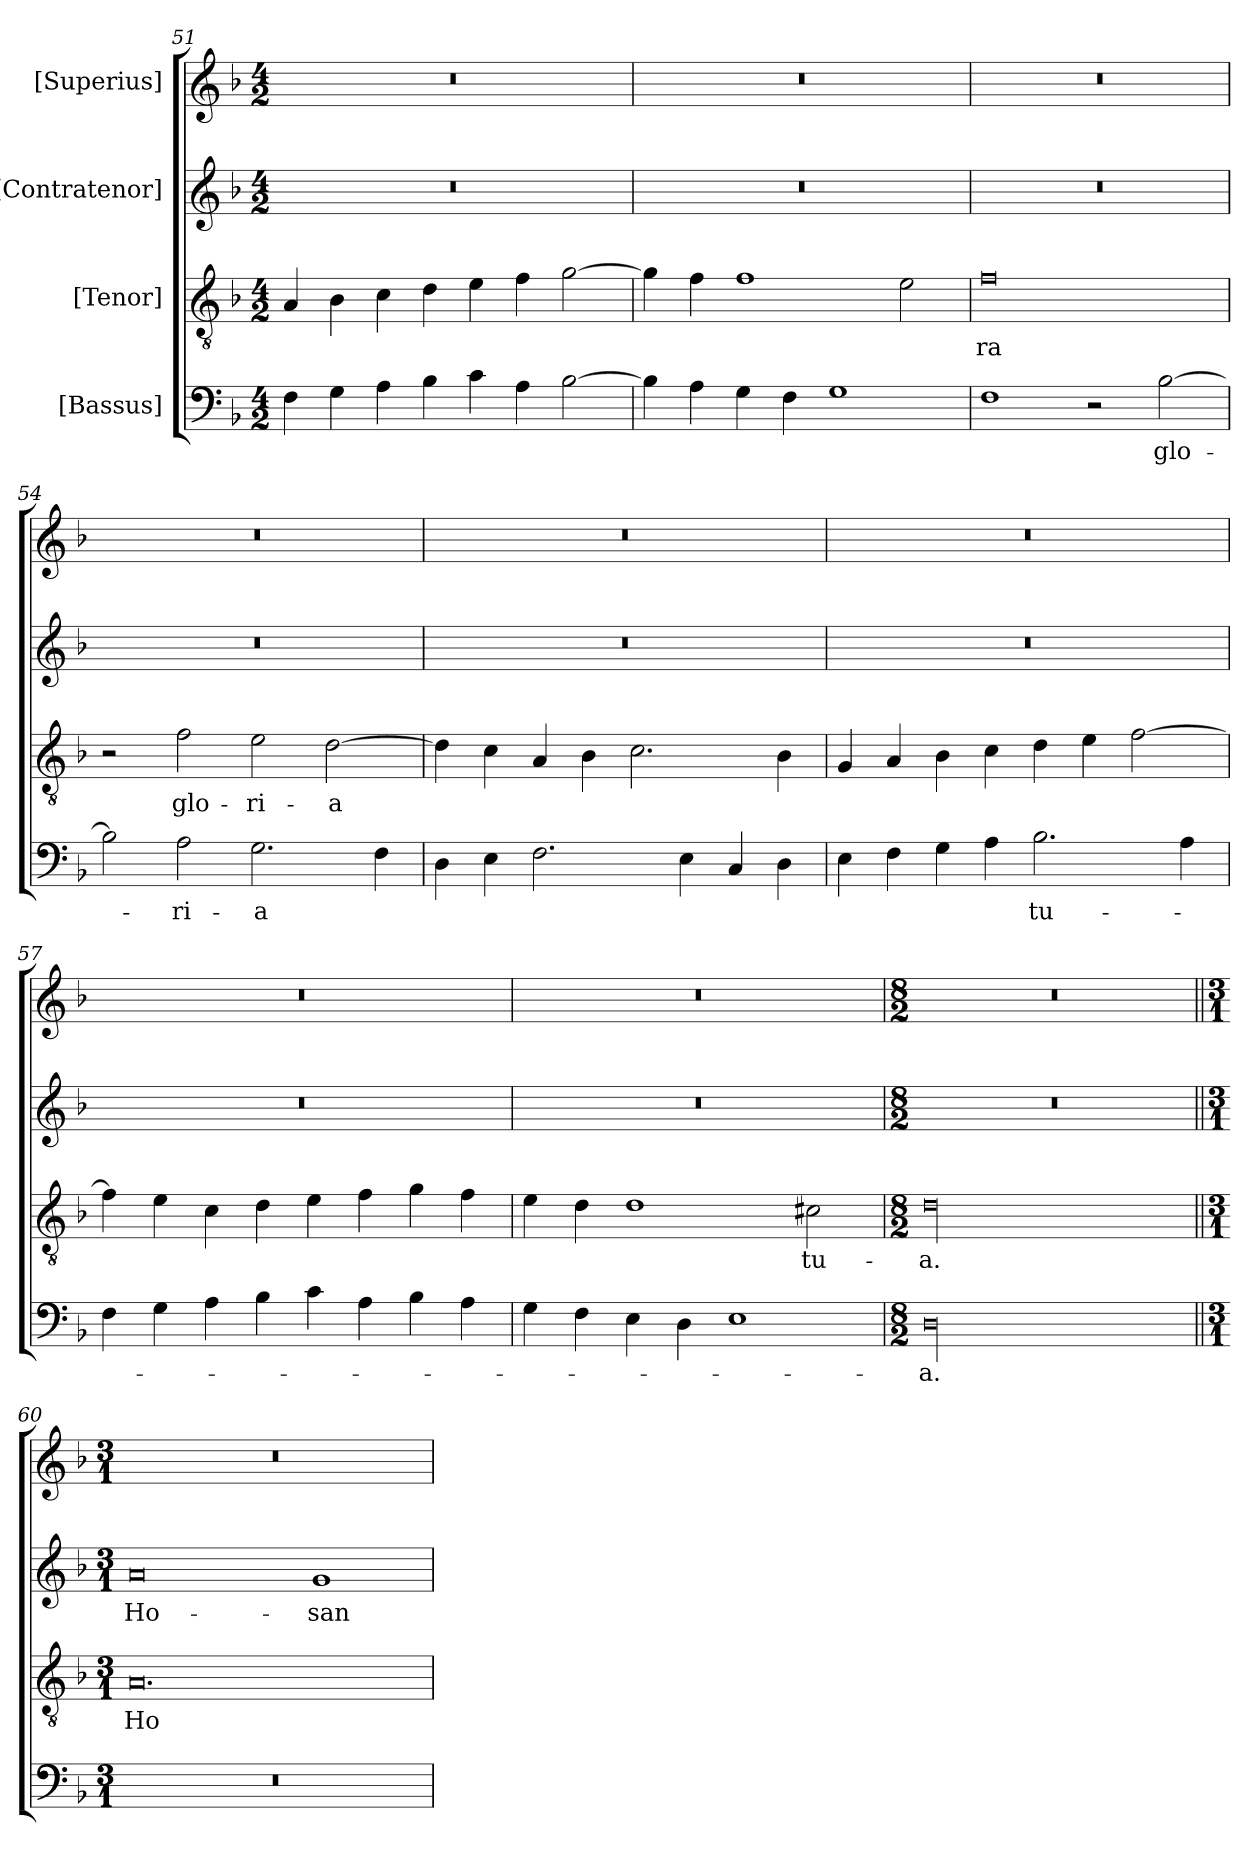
**kern	**text	**kern	**text	**kern	**text	**kern
*part4	*part4	*part3	*part3	*part2	*part2	*part1
*staff4	*staff4	*staff3	*staff3	*staff2	*staff2	*staff1
*I"[Bassus]	*	*I"[Tenor]	*	*I"[Contratenor]	*	*I"[Superius]
*clefF4	*	*clefGv2	*	*clefG2	*	*clefG2
*k[b-]	*	*k[b-]	*	*k[b-]	*	*k[b-]
*M4/2	*	*M4/2	*	*M4/2	*	*M4/2
=51	=51	=51	=51	=51	=51	=51
4F\	.	4A/	.	0r	.	0r
4G\	.	4B-\	.	.	.	.
4A\	.	4c\	.	.	.	.
4B-\	.	4d\	.	.	.	.
4c\	.	4e\	.	.	.	.
4A\	.	4f\	.	.	.	.
[2B-\	.	[2g\	.	.	.	.
=52	=52	=52	=52	=52	=52	=52
4B-\]	.	4g\]	.	0r	.	0r
4A\	.	4f\	.	.	.	.
4G\	.	1f\	.	.	.	.
4F\	.	.	.	.	.	.
1G\	.	.	.	.	.	.
.	.	2e\	.	.	.	.
=53	=53	=53	=53	=53	=53	=53
1F\	.	0f\	-ra	0r	.	0r
2r	.	.	.	.	.	.
[2B-\	glo-	.	.	.	.	.
=54	=54	=54	=54	=54	=54	=54
2B-\]	.	2r	.	0r	.	0r
2A\	-ri-	2f\	glo-	.	.	.
2.G\	-a	2e\	-ri-	.	.	.
.	.	[2d\	-a	.	.	.
4F\	.	.	.	.	.	.
=55	=55	=55	=55	=55	=55	=55
4D\	.	4d\]	.	0r	.	0r
4E\	.	4c\	.	.	.	.
2.F\	.	4A/	.	.	.	.
.	.	4B-\	.	.	.	.
.	.	2.c\	.	.	.	.
4E\	.	.	.	.	.	.
4C/	.	.	.	.	.	.
4D\	.	4B-\	.	.	.	.
=56	=56	=56	=56	=56	=56	=56
4E\	.	4G/	.	0r	.	0r
4F\	.	4A/	.	.	.	.
4G\	.	4B-\	.	.	.	.
4A\	.	4c\	.	.	.	.
2.B-\	tu-	4d\	.	.	.	.
.	.	4e\	.	.	.	.
.	.	[2f\	.	.	.	.
4A\	.	.	.	.	.	.
=57	=57	=57	=57	=57	=57	=57
4F\	.	4f\]	.	0r	.	0r
4G\	.	4e\	.	.	.	.
4A\	.	4c\	.	.	.	.
4B-\	.	4d\	.	.	.	.
4c\	.	4e\	.	.	.	.
4A\	.	4f\	.	.	.	.
4B-\	.	4g\	.	.	.	.
4A\	.	4f\	.	.	.	.
=58	=58	=58	=58	=58	=58	=58
4G\	.	4e\	.	0r	.	0r
4F\	.	4d\	.	.	.	.
4E\	.	1d\	.	.	.	.
4D\	.	.	.	.	.	.
1E\	.	.	.	.	.	.
.	.	2c#X\	tu-	.	.	.
=59	=59	=59	=59	=59	=59	=59
*M8/2	*	*M8/2	*	*M8/2	*	*M8/2
00D\	-a.	00d\	-a.	00r	.	00r
=60||	=60||	=60||	=60||	=60||	=60||	=60||
*M3/1	*	*M3/1	*	*M3/1	*	*M3/1
0.r	.	0.A/	Ho-	0a/	Ho-	0.r
.	.	.	.	1g/	-san-	.
=	=	=	=	=	=	=
*-	*-	*-	*-	*-	*-	*-
